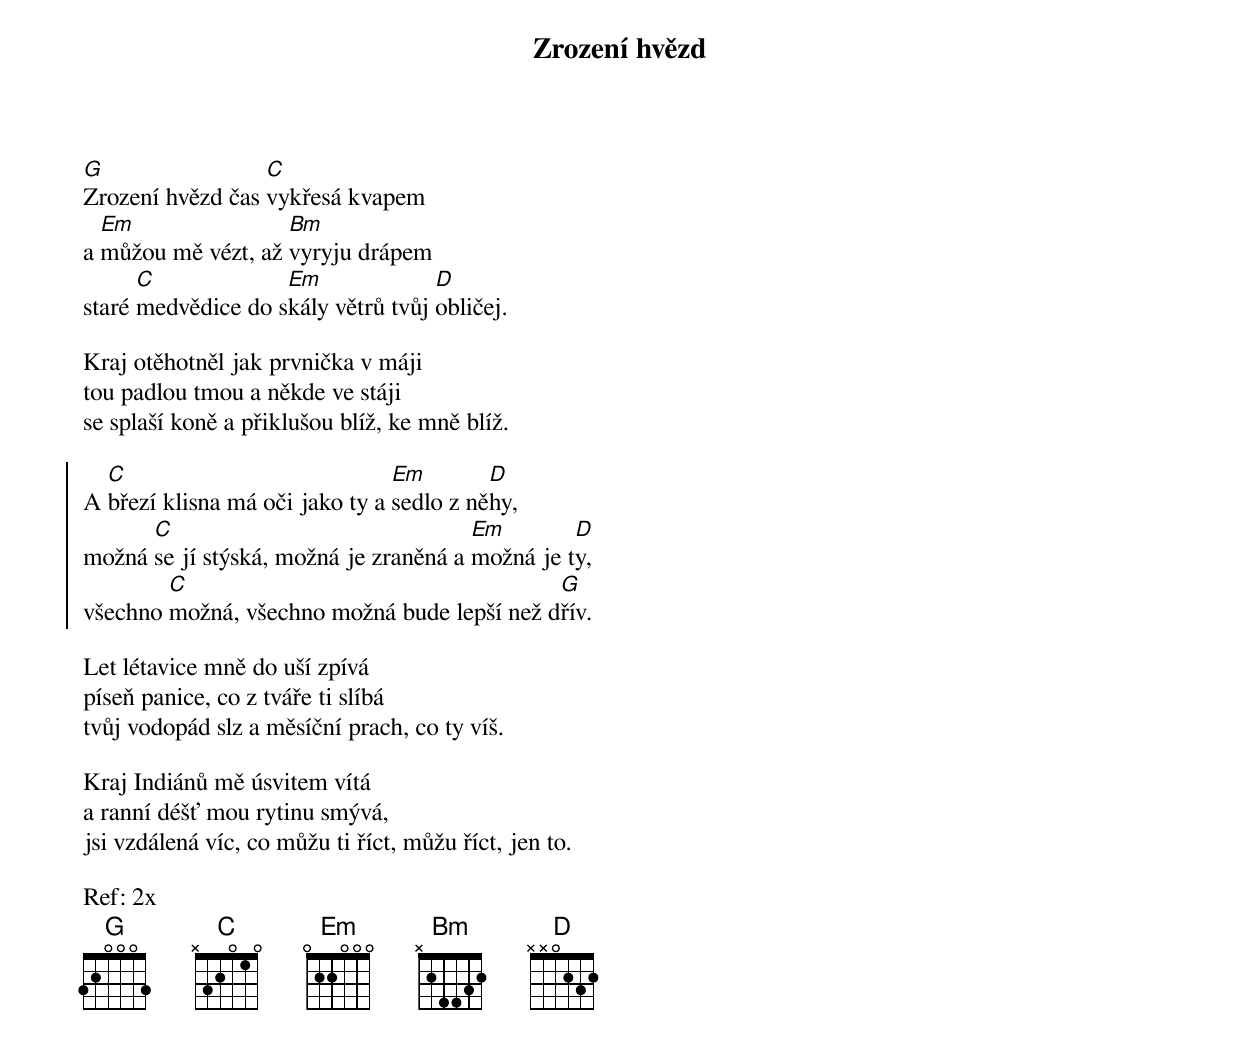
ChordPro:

{title: Zrození hvězd}
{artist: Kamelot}

[G]Zrození hvězd čas [C]vykřesá kvapem
a [Em]můžou mě vézt, až [Bm]vyryju drápem
staré [C]medvědice do s[Em]kály větrů tvůj [D]obličej.

Kraj otěhotněl jak prvnička v máji
tou padlou tmou a někde ve stáji
se splaší koně a přiklušou blíž, ke mně blíž.

{soc}
A [C]březí klisna má oči jako ty a [Em]sedlo z ně[D]hy,
možná [C]se jí stýská, možná je zraněná a [Em]možná je t[D]y,
všechno [C]možná, všechno možná bude lepší než d[G]řív.
{eoc}

Let létavice mně do uší zpívá
píseň panice, co z tváře ti slíbá
tvůj vodopád slz a měsíční prach, co ty víš.

Kraj Indiánů mě úsvitem vítá
a ranní déšť mou rytinu smývá,
jsi vzdálená víc, co můžu ti říct, můžu říct, jen to.

Ref: 2x
